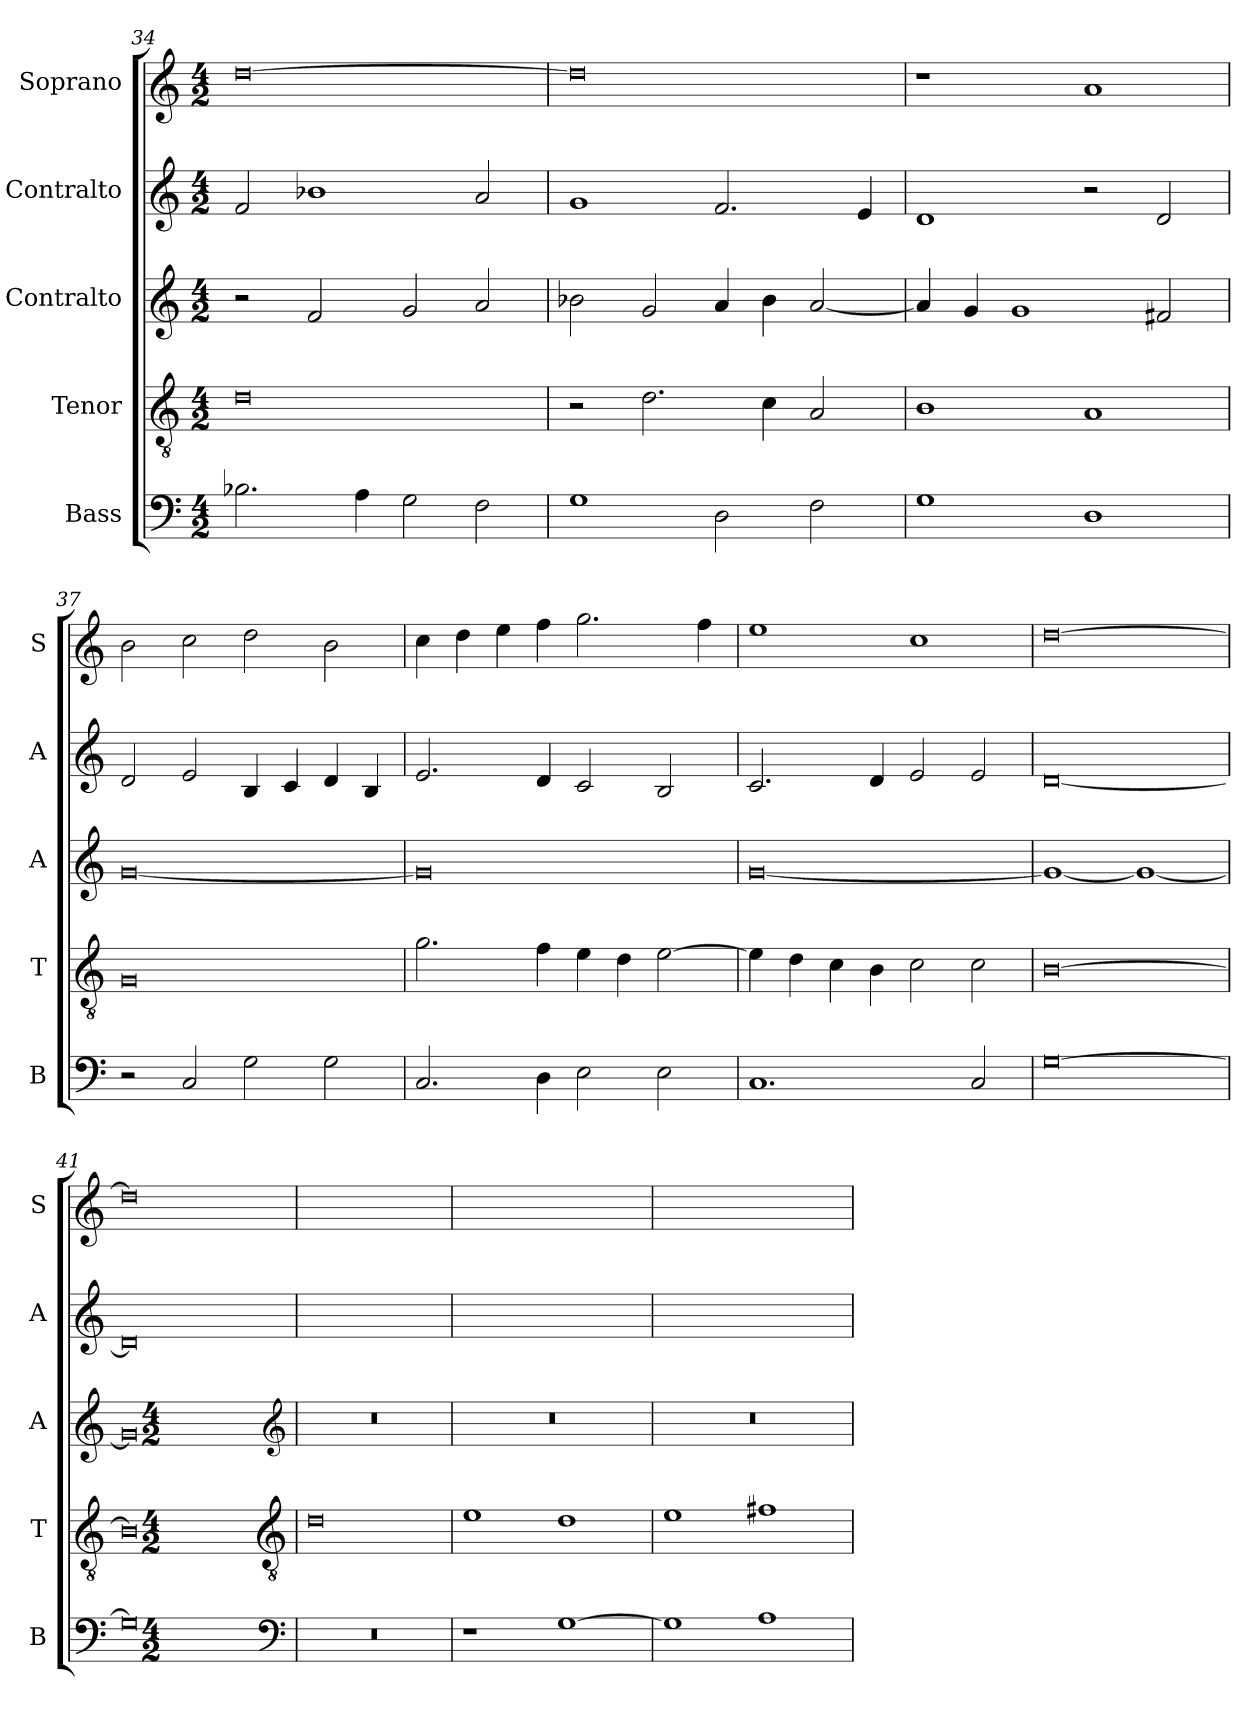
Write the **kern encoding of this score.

**kern	**kern	**kern	**kern	**kern
*part5	*part4	*part3	*part2	*part1
*staff5	*staff4	*staff3	*staff2	*staff1
*I"Bass	*I"Tenor	*I"Contralto	*I"Contralto	*I"Soprano
*I'B	*I'T	*I'A	*I'A	*I'S
*clefF4	*clefGv2	*clefG2	*clefG2	*clefG2
*k[]	*k[]	*k[]	*k[]	*k[]
*G:mix	*G:mix	*G:mix	*G:mix	*G:mix
*M4/2	*M4/2	*M4/2	*M4/2	*M4/2
=34	=34	=34	=34	=34
2.B-X	0d	2r	2f	[0dd
.	.	2f	1b-X	.
4A	.	.	.	.
2G	.	2g	.	.
2F	.	2a	2a	.
=35	=35	=35	=35	=35
1G	2r	2b-X	1g	0dd]
.	2.d	2g	.	.
2D	.	4a	2.f	.
.	4c	4b-	.	.
2F	2A	[2a	.	.
.	.	.	4e	.
=36	=36	=36	=36	=36
1G	1B	4a]	1d	1r
.	.	4g	.	.
.	.	1g	.	.
1D	1A	.	2r	1a
.	.	2f#X	2d	.
=37	=37	=37	=37	=37
2r	0G	[0g	2d	2b
2C	.	.	2e	2cc
2G	.	.	4B	2dd
.	.	.	4c	.
2G	.	.	4d	2b
.	.	.	4B	.
=38	=38	=38	=38	=38
2.C	2.g	0g]	2.e	4cc
.	.	.	.	4dd
.	.	.	.	4ee
4D	4f	.	4d	4ff
2E	4e	.	2c	2.gg
.	4d	.	.	.
2E	[2e	.	2B	.
.	.	.	.	4ff
=39	=39	=39	=39	=39
1.C	4e]	[0g	2.c	1ee
.	4d	.	.	.
.	4c	.	.	.
.	4B	.	4d	.
.	2c	.	2e	1cc
2C	2c	.	2e	.
=40	=40	=40	=40	=40
[0G	[0B	1g_	[0d	[0dd
.	.	1g_	.	.
=41	=41	=41	=41	=41
0G]	0B]	0g]	0d]	0dd]
*clefF4	*clefGv2	*clefG2	*	*
*k[]	*k[]	*k[]	*	*
*G:mix	*G:mix	*G:mix	*	*
*M4/2	*M4/2	*M4/2	*	*
=42	=42	=42	=42	=42
0r	0d	0r	0ryy	0ryy
=43	=43	=43	=43	=43
1r	1e	0r	0ryy	0ryy
[1G	1d	.	.	.
=44	=44	=44	=44	=44
1G]	1e	0r	0ryy	0ryy
1A	1f#X	.	.	.
=	=	=	=	=
*-	*-	*-	*-	*-
